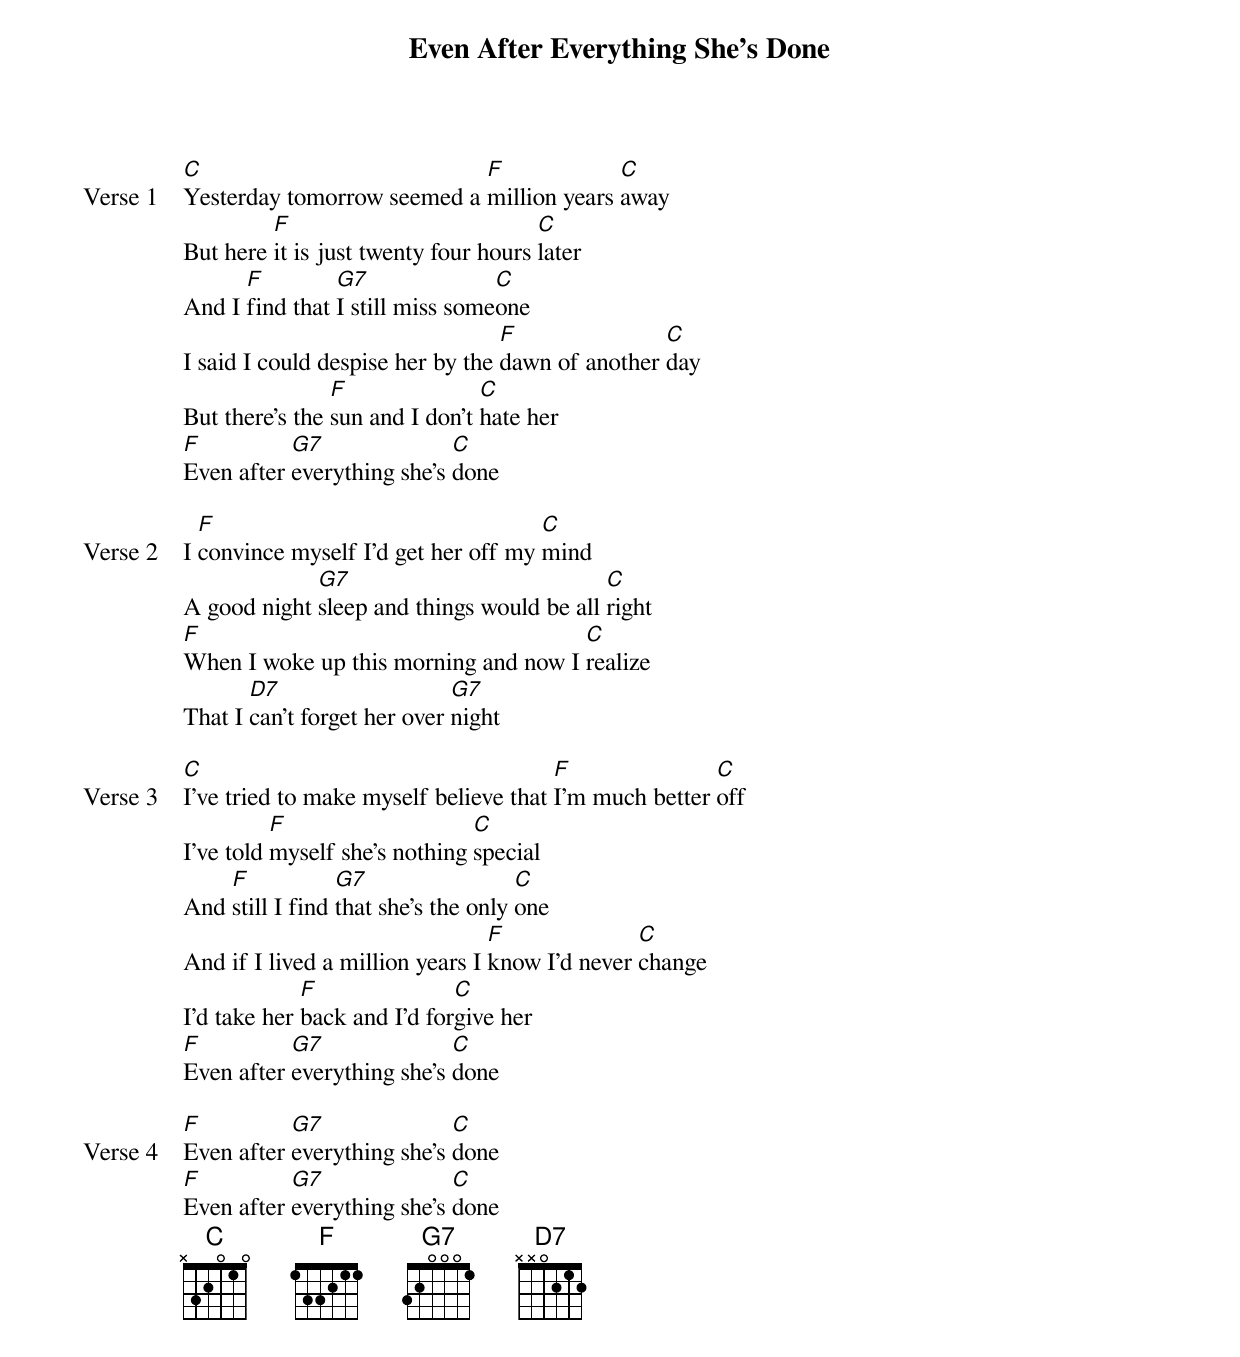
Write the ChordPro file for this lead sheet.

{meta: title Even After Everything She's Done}
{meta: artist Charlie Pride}
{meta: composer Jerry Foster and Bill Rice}
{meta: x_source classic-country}
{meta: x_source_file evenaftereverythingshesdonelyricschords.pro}
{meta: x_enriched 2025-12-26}

{start_of_verse: Verse 1}
[C]Yesterday tomorrow seemed a [F]million years [C]away
But here [F]it is just twenty four hours [C]later
And I [F]find that [G7]I still miss some[C]one
I said I could despise her by the [F]dawn of another [C]day
But there's the [F]sun and I don't [C]hate her
[F]Even after [G7]everything she's [C]done
{end_of_verse}

{start_of_verse: Verse 2}
I [F]convince myself I'd get her off my [C]mind
A good night [G7]sleep and things would be all [C]right
[F]When I woke up this morning and now I [C]realize
That I [D7]can't forget her over [G7]night
{end_of_verse}

{start_of_verse: Verse 3}
[C]I've tried to make myself believe that [F]I'm much better [C]off
I've told [F]myself she's nothing [C]special
And [F]still I find [G7]that she's the only [C]one
And if I lived a million years I [F]know I'd never [C]change
I'd take her [F]back and I'd for[C]give her
[F]Even after [G7]everything she's [C]done
{end_of_verse}

{start_of_verse: Verse 4}
[F]Even after [G7]everything she's [C]done
[F]Even after [G7]everything she's [C]done
{end_of_verse}
